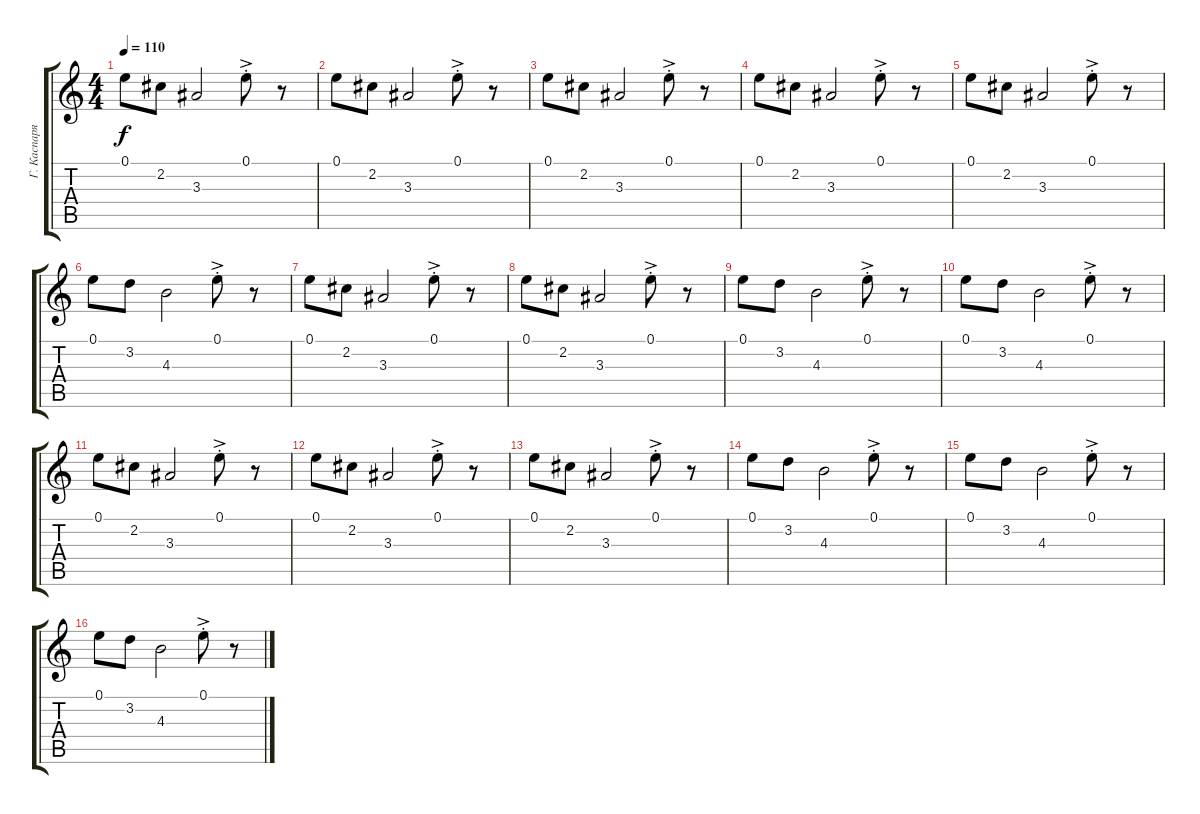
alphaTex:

\track ("Г. Каспарян" "Г. Каспаря") {instrument electricguitarclean}
\staff {score tabs}
\tuning (E4 B3 G3 D3 A2 E2) {hide}
\ts (4 4)
\tempo 110
\clef g2
\ks c
0.1.8{dy f} 2.2.8 3.3.2 0.1{ac st}.8 r.8 |
0.1.8 2.2.8 3.3.2 0.1{ac st}.8 r.8 |
0.1.8 2.2.8 3.3.2 0.1{ac st}.8 r.8 |
0.1.8 2.2.8 3.3.2 0.1{ac st}.8 r.8 |
0.1.8 2.2.8 3.3.2 0.1{ac st}.8 r.8 |
0.1.8 3.2.8 4.3.2 0.1{ac st}.8 r.8 |
0.1.8 2.2.8 3.3.2 0.1{ac st}.8 r.8 |
0.1.8 2.2.8 3.3.2 0.1{ac st}.8 r.8 |
0.1.8 3.2.8 4.3.2 0.1{ac st}.8 r.8 |
0.1.8 3.2.8 4.3.2 0.1{ac st}.8 r.8 |
0.1.8 2.2.8 3.3.2 0.1{ac st}.8 r.8 |
0.1.8 2.2.8 3.3.2 0.1{ac st}.8 r.8 |
0.1.8 2.2.8 3.3.2 0.1{ac st}.8 r.8 |
0.1.8 3.2.8 4.3.2 0.1{ac st}.8 r.8 |
0.1.8 3.2.8 4.3.2 0.1{ac st}.8 r.8 |
0.1.8 3.2.8 4.3.2 0.1{ac st}.8 r.8
